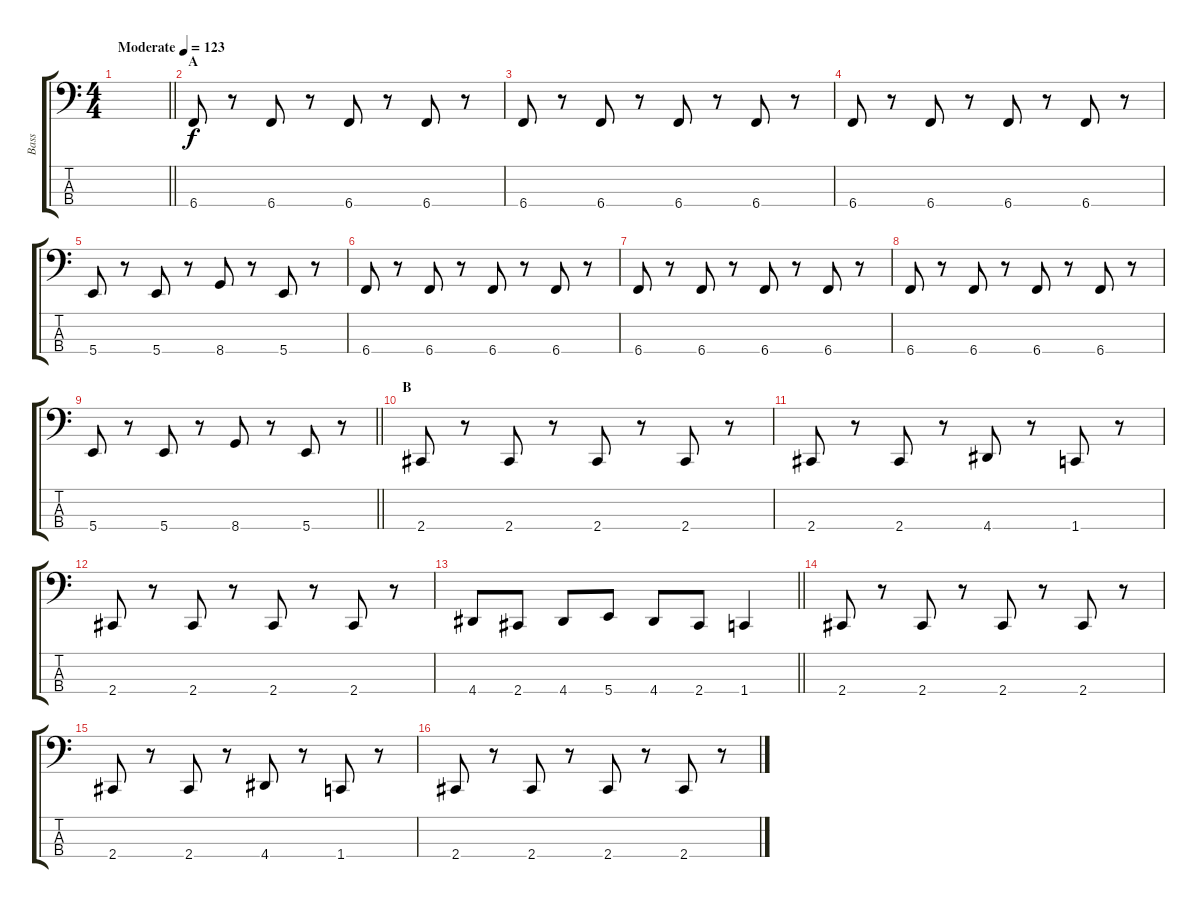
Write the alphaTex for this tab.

\track ("Bass" "Bass") {instrument electricbassfinger}
\staff {score tabs}
\tuning (E2 B1 Gb1 B0) {hide}
\ts (4 4)
\tempo (123 "Moderate")
\clef f4
\barLineRight lightlight
\ks c
|
\section ("" "A")
6.4.8 r.8 6.4.8 r.8 6.4.8 r.8 6.4.8 r.8 |
6.4.8 r.8 6.4.8 r.8 6.4.8 r.8 6.4.8 r.8 |
6.4.8 r.8 6.4.8 r.8 6.4.8 r.8 6.4.8 r.8 |
5.4.8 r.8 5.4.8 r.8 8.4.8 r.8 5.4.8 r.8 |
6.4.8 r.8 6.4.8 r.8 6.4.8 r.8 6.4.8 r.8 |
6.4.8 r.8 6.4.8 r.8 6.4.8 r.8 6.4.8 r.8 |
6.4.8 r.8 6.4.8 r.8 6.4.8 r.8 6.4.8 r.8 |
\barLineRight lightlight
5.4.8 r.8 5.4.8 r.8 8.4.8 r.8 5.4.8 r.8 |
\section ("" "B")
2.4.8 r.8 2.4.8 r.8 2.4.8 r.8 2.4.8 r.8 |
2.4.8 r.8 2.4.8 r.8 4.4.8 r.8 1.4.8 r.8 |
2.4.8 r.8 2.4.8 r.8 2.4.8 r.8 2.4.8 r.8 |
\barLineRight lightlight
4.4.8 2.4.8 4.4.8 5.4.8 4.4.8 2.4.8 1.4.4 |
2.4.8 r.8 2.4.8 r.8 2.4.8 r.8 2.4.8 r.8 |
2.4.8 r.8 2.4.8 r.8 4.4.8 r.8 1.4.8 r.8 |
2.4.8 r.8 2.4.8 r.8 2.4.8 r.8 2.4.8 r.8
